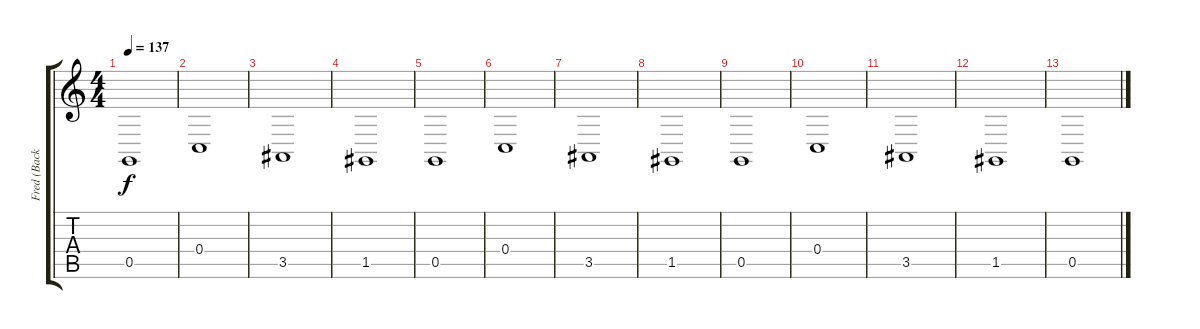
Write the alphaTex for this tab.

\track ("Fred (Backing track)" "Fred (Back") {instrument harpsichord}
\staff {score tabs}
\tuning (D4 A3 F3 C3 G2 C2) {hide}
\ts (4 4)
\tempo 137
\clef g2
\ks c
0.5.1{dy f} |
0.4.1 |
3.5.1 |
1.5.1 |
0.5.1 |
0.4.1 |
3.5.1 |
1.5.1 |
0.5.1 |
0.4.1 |
3.5.1 |
1.5.1 |
0.5.1
